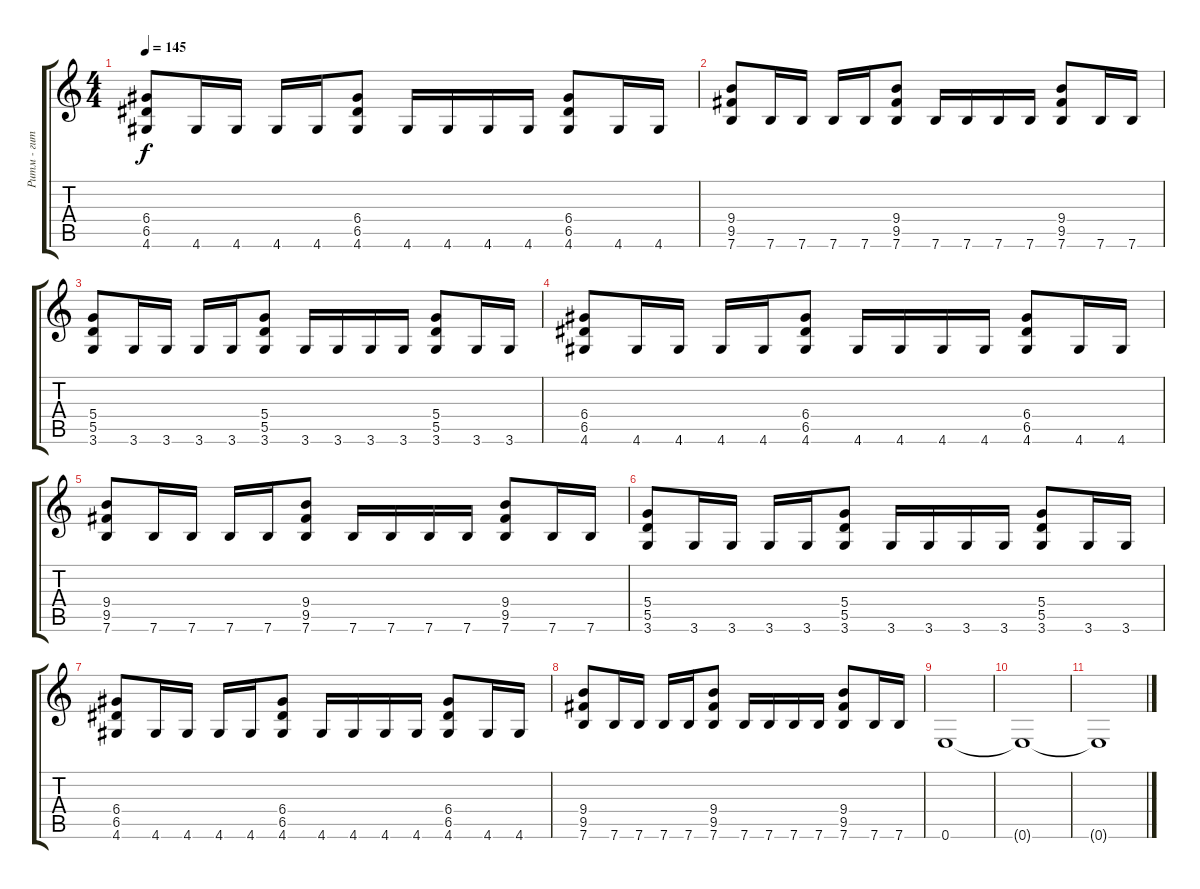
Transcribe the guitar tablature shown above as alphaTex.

\track ("Ритм - гитара" "Ритм - гит") {instrument distortionguitar}
\staff {score tabs}
\tuning (E4 B3 G3 D3 A2 E2) {hide}
\ts (4 4)
\tempo 145
\clef g2
\ks c
(6.4 6.5 4.6).8{dy f} 4.6.16 4.6.16 4.6.16 4.6.16 (6.4 6.5 4.6).8 4.6.16 4.6.16 4.6.16 4.6.16 (6.4 6.5 4.6).8 4.6.16 4.6.16 |
(9.4 9.5 7.6).8 7.6.16 7.6.16 7.6.16 7.6.16 (9.4 9.5 7.6).8 7.6.16 7.6.16 7.6.16 7.6.16 (9.4 9.5 7.6).8 7.6.16 7.6.16 |
(5.4 5.5 3.6).8 3.6.16 3.6.16 3.6.16 3.6.16 (5.4 5.5 3.6).8 3.6.16 3.6.16 3.6.16 3.6.16 (5.4 5.5 3.6).8 3.6.16 3.6.16 |
(6.4 6.5 4.6).8 4.6.16 4.6.16 4.6.16 4.6.16 (6.4 6.5 4.6).8 4.6.16 4.6.16 4.6.16 4.6.16 (6.4 6.5 4.6).8 4.6.16 4.6.16 |
(9.4 9.5 7.6).8 7.6.16 7.6.16 7.6.16 7.6.16 (9.4 9.5 7.6).8 7.6.16 7.6.16 7.6.16 7.6.16 (9.4 9.5 7.6).8 7.6.16 7.6.16 |
(5.4 5.5 3.6).8 3.6.16 3.6.16 3.6.16 3.6.16 (5.4 5.5 3.6).8 3.6.16 3.6.16 3.6.16 3.6.16 (5.4 5.5 3.6).8 3.6.16 3.6.16 |
(6.4 6.5 4.6).8 4.6.16 4.6.16 4.6.16 4.6.16 (6.4 6.5 4.6).8 4.6.16 4.6.16 4.6.16 4.6.16 (6.4 6.5 4.6).8 4.6.16 4.6.16 |
(9.4 9.5 7.6).8 7.6.16 7.6.16 7.6.16 7.6.16 (9.4 9.5 7.6).8 7.6.16 7.6.16 7.6.16 7.6.16 (9.4 9.5 7.6).8 7.6.16 7.6.16 |
0.6.1 |
0.6{t}.1 |
0.6{t}.1
